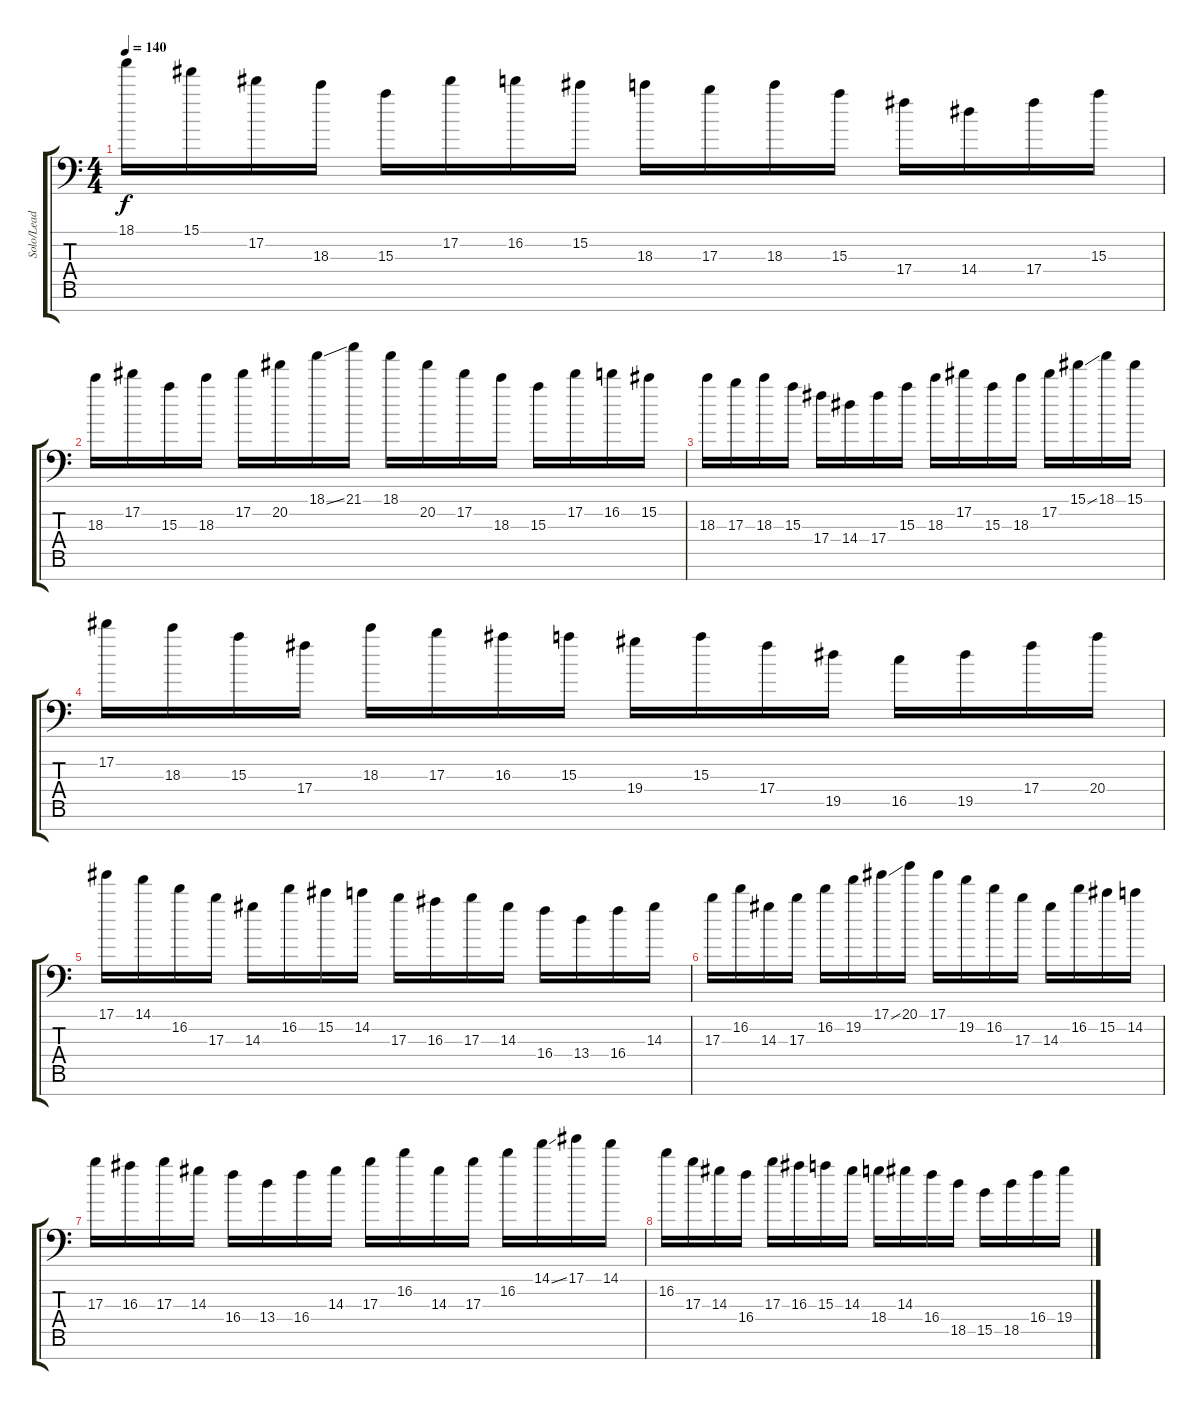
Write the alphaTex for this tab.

\track ("Solo/Lead" "Solo/Lead") {instrument overdrivenguitar}
\staff {score tabs}
\tuning (Eb4 Bb3 Gb3 Db3 Ab2 Eb2 Bb1) {hide}
\ts (4 4)
\tempo 140
\clef f4
\ks c
18.1.16{dy f} 15.1.16 17.2.16 18.3.16 15.3.16 17.2.16 16.2.16 15.2.16 18.3.16 17.3.16 18.3.16 15.3.16 17.4.16 14.4.16 17.4.16 15.3.16 |
18.3.16 17.2.16 15.3.16 18.3.16 17.2.16 20.2.16 18.1{ss}.16 21.1.16 18.1.16 20.2.16 17.2.16 18.3.16 15.3.16 17.2.16 16.2.16 15.2.16 |
18.3.16 17.3.16 18.3.16 15.3.16 17.4.16 14.4.16 17.4.16 15.3.16 18.3.16 17.2.16 15.3.16 18.3.16 17.2.16 15.1{ss}.16 18.1.16 15.1.16 |
17.2.16 18.3.16 15.3.16 17.4.16 18.3.16 17.3.16 16.3.16 15.3.16 19.4.16 15.3.16 17.4.16 19.5.16 16.5.16 19.5.16 17.4.16 20.4.16 |
17.1.16 14.1.16 16.2.16 17.3.16 14.3.16 16.2.16 15.2.16 14.2.16 17.3.16 16.3.16 17.3.16 14.3.16 16.4.16 13.4.16 16.4.16 14.3.16 |
17.3.16 16.2.16 14.3.16 17.3.16 16.2.16 19.2.16 17.1{ss}.16 20.1.16 17.1.16 19.2.16 16.2.16 17.3.16 14.3.16 16.2.16 15.2.16 14.2.16 |
17.3.16 16.3.16 17.3.16 14.3.16 16.4.16 13.4.16 16.4.16 14.3.16 17.3.16 16.2.16 14.3.16 17.3.16 16.2.16 14.1{ss}.16 17.1.16 14.1.16 |
16.2.16 17.3.16 14.3.16 16.4.16 17.3.16 16.3.16 15.3.16 14.3.16 18.4.16 14.3.16 16.4.16 18.5.16 15.5.16 18.5.16 16.4.16 19.4.16
